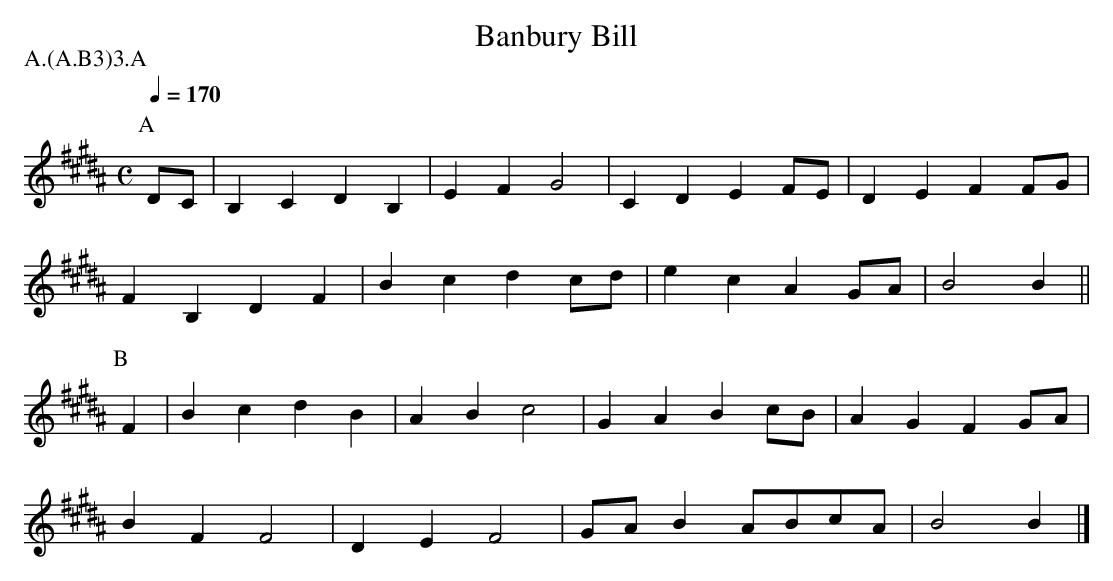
X:1
T:Banbury Bill
M:C
L:1/4
Q:1/4=170
P:A.(A.B3)3.A
K:Bmaj
P:A
D/2C/2 | B,C DB, | EF G2 | CD EF/2E/2 | DE F F/2G/2 |
FB, DF | Bc d c/2d/2 | ec AG/2A/2 | B2 B ||
P:B
F | Bc dB | AB c2 | GA Bc/2B/2 | AG F G/2A/2 |
BF F2 | DE F2 | G/2A/2 B A/2B/2c/2A/2 | B2 B |]
